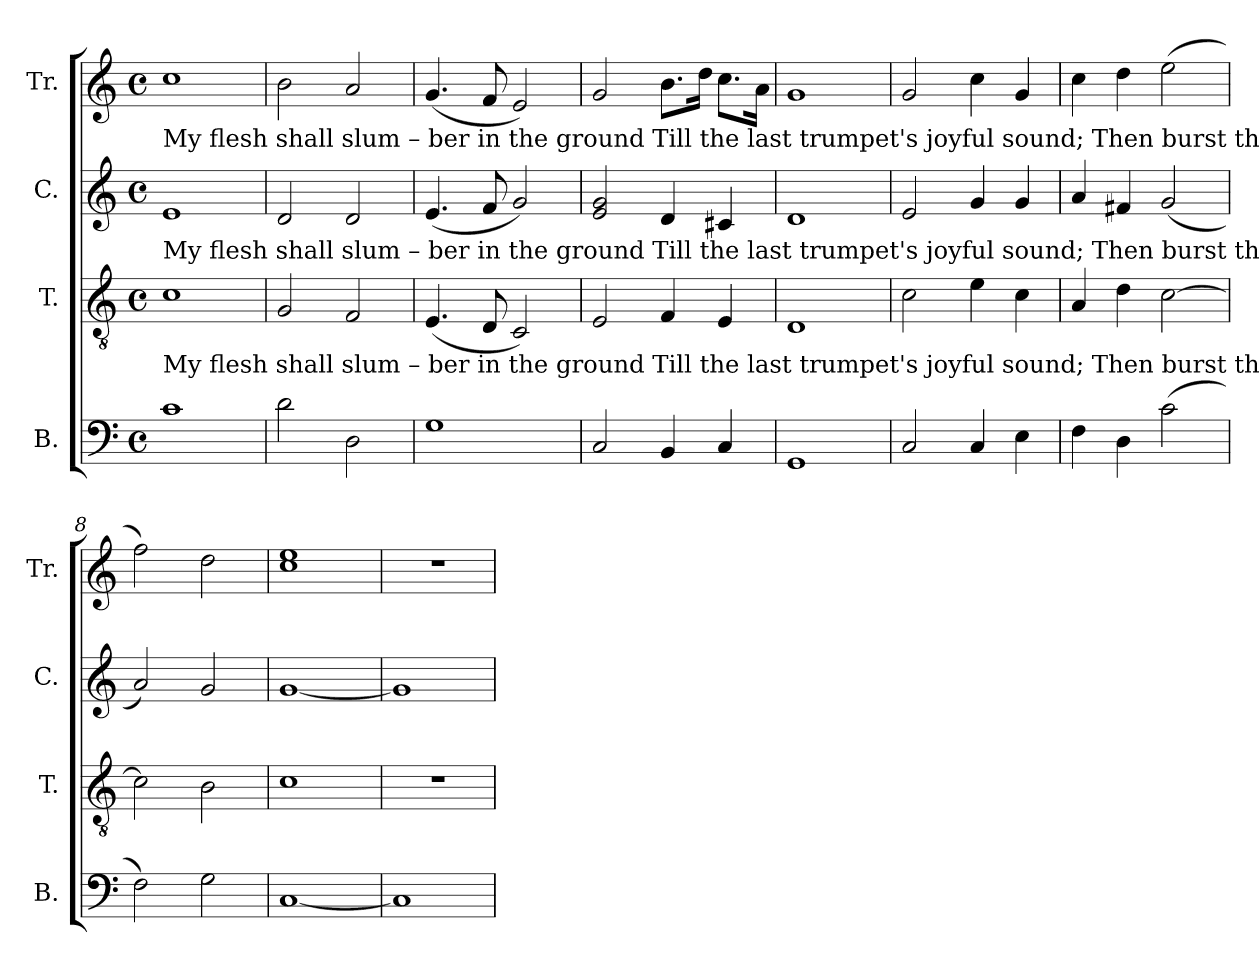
**kern	**kern	**kern	**kern
*part4	*part3	*part2	*part1
*staff4	*staff3	*staff2	*staff1
*I"B.	*I"T.	*I"C.	*I"Tr.
*I'B.	*I'T.	*I'C.	*I'Tr.
*clefF4	*clefGv2	*clefG2	*clefG2
*k[]	*k[]	*k[]	*k[]
*M4/4	*M4/4	*M4/4	*M4/4
*met(c)	*met(c)	*met(c)	*met(c)
*MM100	*MM100	*MM100	*MM100
=1	=1	=1	=1
!	!	!	!LO:TX:b:t=My flesh shall slum  –  ber  in      the  ground  Till the last trumpet's joyful sound;                       Then  burst   the       chains  with  sweet    sur    –   prise,          Then
!	!	!LO:TX:b:t=My flesh shall slum  –  ber  in      the  ground  Till the last trumpet's joyful sound;                       Then  burst   the       chains  with  sweet    sur    –   prise,          Then	!
!	!LO:TX:b:t=My flesh shall slum  –  ber  in      the  ground  Till the last trumpet's joyful sound;    Then burst the chains with sweet sur –  prise, __________________       Then	!	!
1c!	1c!	1e!	1cc!
=2	=2	=2	=2
2d!\	2G!/	2d!/	2b!\
2D!\	2F!/	2d!/	2a!/
=3	=3	=3	=3
1G!	(<4.E!/	(<4.e!/	(<4.g!/
.	8D!/	8f!/	8f!/
.	2C!/)	2g!/)	2e!/)
=4	=4	=4	=4
2C!/	2E!/	2e!/ 2g!/	2g!/
4BB!/	4F!/	4d!/	8.b!\L
.	.	.	16dd!\Jk
4C!/	4E!/	4c#X!/	8.cc!\L
.	.	.	16a!\Jk
=5	=5	=5	=5
1GG!	1D!	1d!	1g!
=6	=6	=6	=6
2C!/	2c!\	2e!/	2g!/
4C!/	4e!\	4g!/	4cc!\
4E!\	4c!\	4g!/	4g!/
=7	=7	=7	=7
4F!\	4A!/	4a!/	4cc!\
4D!\	4d!\	4f#X!/	4dd!\
(>2c!\	[2c!\	(<2g!/	(>2ee!\
=8	=8	=8	=8
2F!\)	2c!\]	2a!/)	2ff!\)
2G!\	2B!\	2g!/	2dd!\
=9	=9	=9	=9
[1C!	1c!	[1g!	1cc! 1ee!
=10	=10	=10	=10
1C!]	1r	1g!]	1r
=	=	=	=
*-	*-	*-	*-
